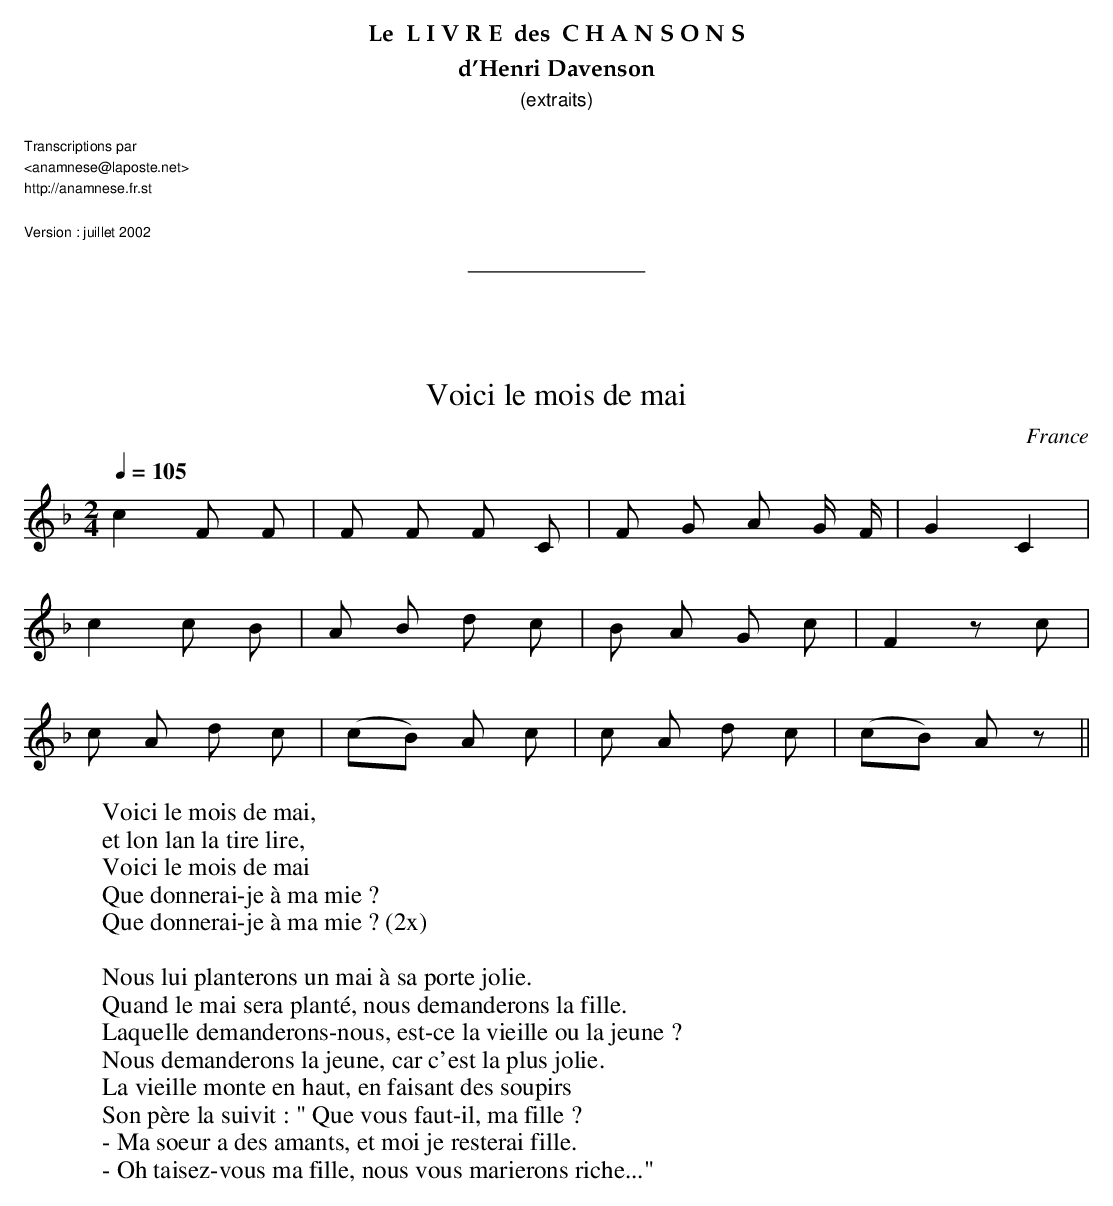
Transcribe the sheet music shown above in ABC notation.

X:1
T:Voici le mois de mai
O:France
M:2/4
L:1/8
Q:1/4=105
K:F
c2 F F  | F F F C  | F G A G/ F/ | G2C2 |!
c2 c B  | A B d c  | B A G c |   F2 z c |!
c A d c | (cB) A c | c A d c | (cB) A z ||
W:Voici le mois de mai,
W:et lon lan la tire lire,
W:Voici le mois de mai
W:Que donnerai-je à ma mie ?
W:Que donnerai-je à ma mie ? (2x)
W:
W:Nous lui planterons un mai à sa porte jolie.
W:Quand le mai sera planté, nous demanderons la fille.
W:Laquelle demanderons-nous, est-ce la vieille ou la jeune ?
W:Nous demanderons la jeune, car c'est la plus jolie.
W:La vieille monte en haut, en faisant des soupirs
W:Son père la suivit : " Que vous faut-il, ma fille ?
W:- Ma soeur a des amants, et moi je resterai fille.
W:- Oh taisez-vous ma fille, nous vous marierons riche..."
